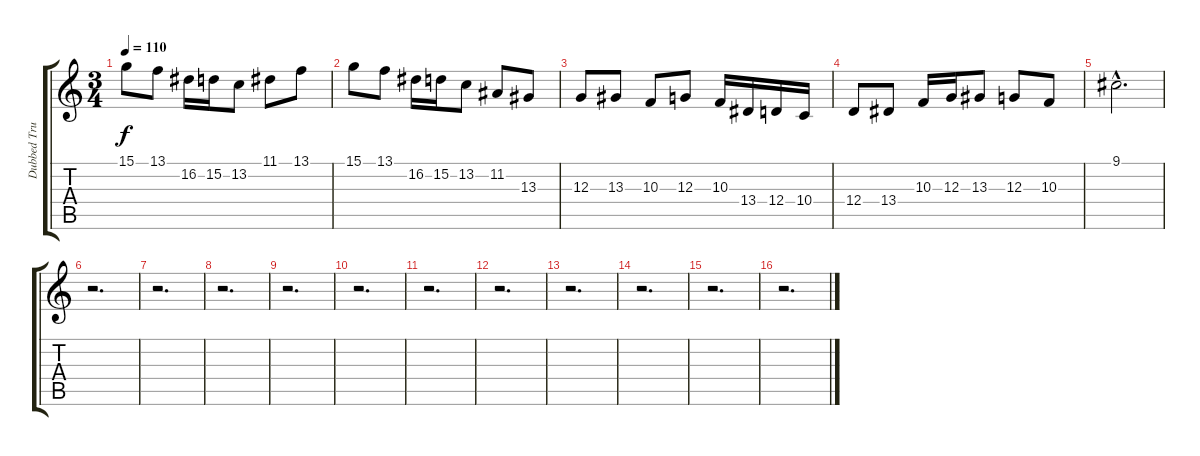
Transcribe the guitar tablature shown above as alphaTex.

\track ("Dubbed Trumpet" "Dubbed Tru") {instrument trumpet}
\staff {score tabs}
\tuning (E4 B3 G3 D3 A2 E2) {hide}
\ts (3 4)
\tempo 110
\clef g2
\ks c
15.1.8{dy f} 13.1.8 16.2.16 15.2.16 13.2.8 11.1.8 13.1.8 |
15.1.8 13.1.8 16.2.16 15.2.16 13.2.8 11.2.8 13.3.8 |
12.3.8 13.3.8 10.3.8 12.3.8 10.3.16 13.4.16 12.4.16 10.4.16 |
12.4.8 13.4.8 10.3.16 12.3.16 13.3.8 12.3.8 10.3.8 |
9.1{hac}.2{d} |
r.2{d} |
r.2{d} |
r.2{d} |
r.2{d} |
r.2{d} |
r.2{d} |
r.2{d} |
r.2{d} |
r.2{d} |
r.2{d} |
r.2{d}
